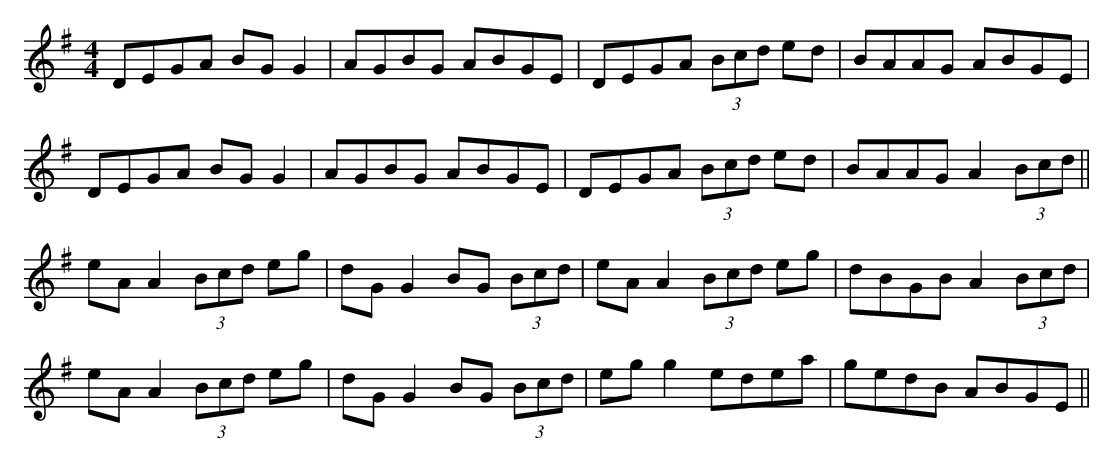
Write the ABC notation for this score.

X:1
M:4/4
K:Dmix
DEGA BG G2|AGBG ABGE|DEGA (3Bcd ed|BAAG ABGE|
DEGA BG G2|AGBG ABGE|DEGA (3Bcd ed|BAAG A2 (3Bcd||
eA A2 (3Bcd eg|dG G2 BG (3Bcd|eA A2 (3Bcd eg|dBGB A2 (3Bcd|
eA A2 (3Bcd eg|dG G2 BG (3Bcd|eg g2 edea|gedB ABGE||
